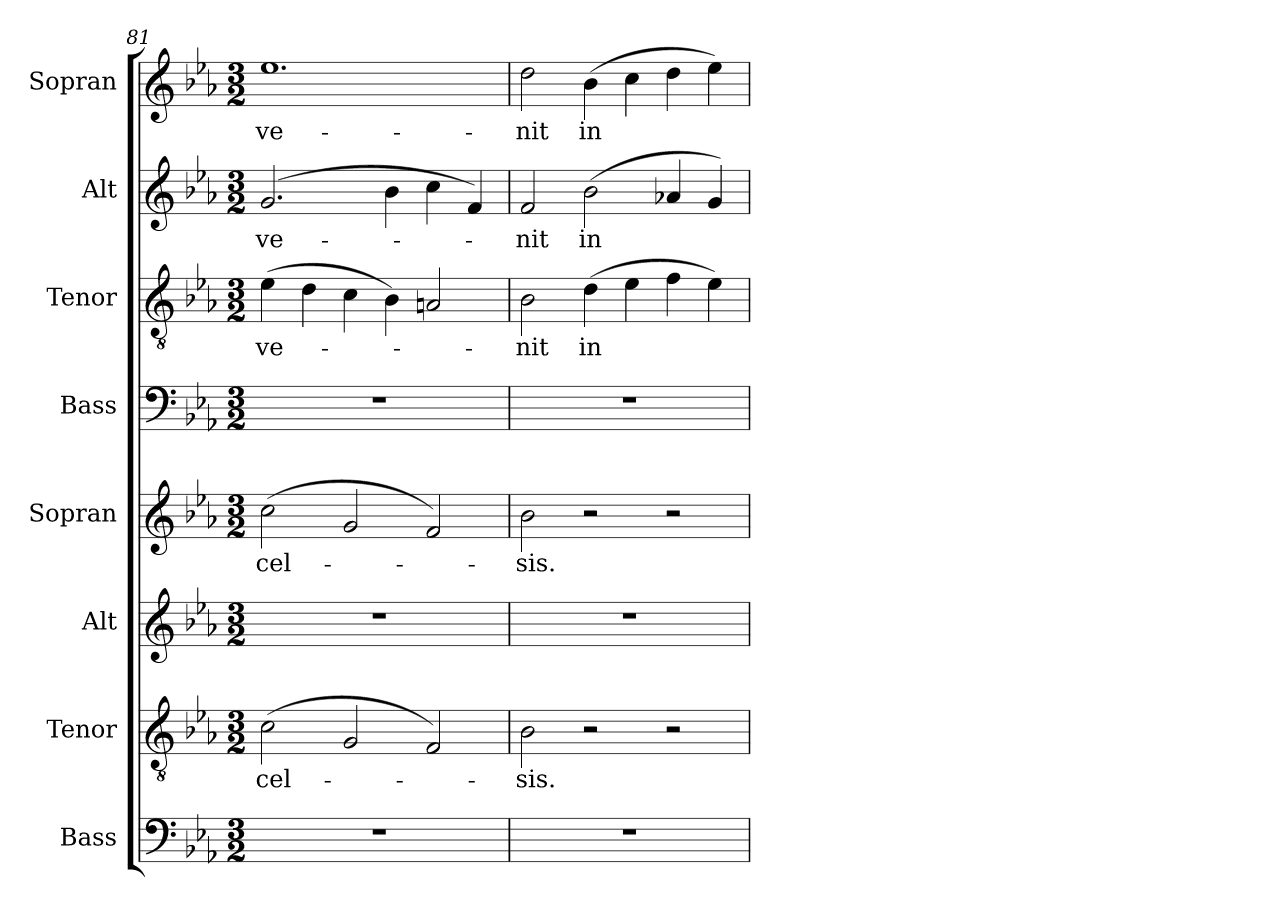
**kern	**kern	**text	**kern	**kern	**text	**kern	**kern	**text	**kern	**text	**kern	**text
*part8	*part7	*part7	*part6	*part5	*part5	*part4	*part3	*part3	*part2	*part2	*part1	*part1
*staff8	*staff7	*staff7	*staff6	*staff5	*staff5	*staff4	*staff3	*staff3	*staff2	*staff2	*staff1	*staff1
*I"Bass	*I"Tenor	*	*I"Alt	*I"Sopran	*	*I"Bass	*I"Tenor	*	*I"Alt	*	*I"Sopran	*
*I'B.	*I'T.	*	*I'A.	*I'S.	*	*I'B.	*I'T.	*	*I'A.	*	*I'S.	*
*clefF4	*clefGv2	*	*clefG2	*clefG2	*	*clefF4	*clefGv2	*	*clefG2	*	*clefG2	*
*k[b-e-a-]	*k[b-e-a-]	*	*k[b-e-a-]	*k[b-e-a-]	*	*k[b-e-a-]	*k[b-e-a-]	*	*k[b-e-a-]	*	*k[b-e-a-]	*
*E-:	*E-:	*	*E-:	*E-:	*	*E-:	*E-:	*	*E-:	*	*E-:	*
*M3/2	*M3/2	*	*M3/2	*M3/2	*	*M3/2	*M3/2	*	*M3/2	*	*M3/2	*
=81	=81	=81	=81	=81	=81	=81	=81	=81	=81	=81	=81	=81
!	!	!LO:LY:b	!	!	!LO:LY:b	!	!	!LO:LY:b	!	!LO:LY:b	!	!LO:LY:b
1.r	(>2c\	-cel-	1.r	(>2cc\	-cel-	1.r	(>4e-\	ve-	(2.g/	ve-	1.ee-	ve-
.	.	.	.	.	.	.	4d\	.	.	.	.	.
.	2G/	.	.	2g/	.	.	4c\	.	.	.	.	.
.	.	.	.	.	.	.	4B-\)	.	4b-\	.	.	.
.	2F/)	.	.	2f/)	.	.	2An/	.	4cc\	.	.	.
.	.	.	.	.	.	.	.	.	4f/)	.	.	.
=82	=82	=82	=82	=82	=82	=82	=82	=82	=82	=82	=82	=82
!	!	!LO:LY:b	!	!	!LO:LY:b	!	!	!LO:LY:b	!	!LO:LY:b	!	!LO:LY:b
1.r	2B-\	-sis.	1.r	2b-\	-sis.	1.r	2B-\	-nit	2f/	-nit	2dd\	-nit
!	!	!	!	!	!	!	!	!LO:LY:b	!	!LO:LY:b	!	!LO:LY:b
.	2r	.	.	2r	.	.	(>4d\	in	(>2b-\	in	(>4b-\	in
.	.	.	.	.	.	.	4e-\	.	.	.	4cc\	.
.	2r	.	.	2r	.	.	4f\	.	4a-X/	.	4dd\	.
.	.	.	.	.	.	.	4e-\)	.	4g/)	.	4ee-\)	.
=	=	=	=	=	=	=	=	=	=	=	=	=
*-	*-	*-	*-	*-	*-	*-	*-	*-	*-	*-	*-	*-
